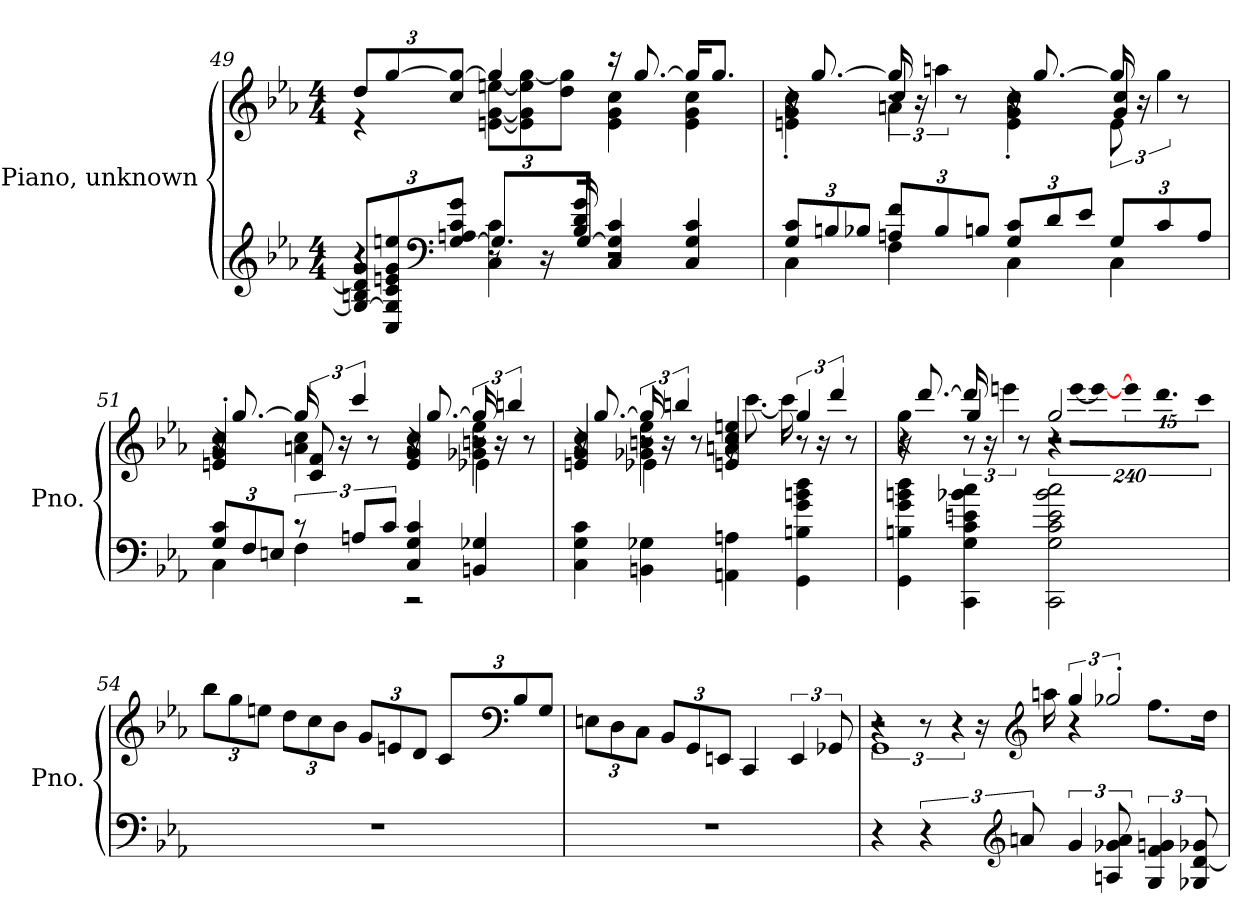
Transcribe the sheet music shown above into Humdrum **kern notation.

**kern	**kern
*part1	*part1
*staff2	*staff1
*I"Piano, unknown	*
*I'Pno.	*
!!LO:LB:g=z
*clefG2	*clefG2
*k[b-e-a-]	*k[b-e-a-]
*M4/4	*M4/4
=49	=49
*^	*
*	*^	*
*	*	*Xbrackettup	*Xbrackettup
*	*	*	*^
4r	4r	12G/_ 12Bn/ 12d/] 12g/L	12dd/L	4r
.	.	12C/ 12G/] 12c/ 12en/ 12g/ 12een/	[12gg/	.
*clefF4	*	*	*	*
.	.	[12G/ 12An/ 12c/ 12g/J	12cc/ 12gg/_J	.
8r	4C\ 4c\	8.G/L]	4gg/]	[12en\ [12g\ [12een\L
.	.	.	.	12e\] 12g\] 12ee\] [12gg\
16r	.	.	.	.
.	.	.	.	12dd\ 12gg\]J
16B/ 16d/ 16g/	.	[16G/Jk	.	.
2r	2r	4C/ 4G/] 4c/	16r	4e\ 4g\ 4cc\
.	.	.	[8.gg/	.
.	.	4C/ 4G/ 4c/	16gg/KL]	4e\ 4g\ 4cc\
.	.	.	8.gg/J	.
*	*v	*v	*	*
=50	=50	=50	=50
*	*	*^	*^
12G/ 12c/L	4C\	16r	4en\' 4g\' 4cc\'	4r	4r
.	.	[8.gg/	.	.	.
12Bn/	.	.	.	.	.
12B-X/J	.	.	.	.	.
*	*	*	*brackettup	*	*
12An/ 12f/L	4F\	16gg/]	12r	4cc/	4an\
.	.	16r	.	.	.
12B-/	.	.	6aan\	.	.
.	.	8r	.	.	.
12Bn/J	.	.	.	.	.
12G/ 12c/L	4C\	16r	4e\' 4g\' 4cc\'	4r	2r
.	.	[8.gg/	.	.	.
12d/	.	.	.	.	.
12e-/J	.	.	.	.	.
12G/L	4C\	16gg/]	12e\	4g/ 4cc/	.
.	.	16r	.	.	.
12c/	.	.	6gg\	.	.
.	.	8r	.	.	.
12A/J	.	.	.	.	.
!!LO:LB:g=z	!!	!!	!!
=51	=51	=51	=51	=51	=51
12G/ 12c/L	4C\	16r	4r	4en/' 4g/' 4cc/'	2r
.	.	[8.gg/	.	.	.
12F/	.	.	.	.	.
12En/J	.	.	.	.	.
*brackettup	*	*	*	*	*
12r	4F\	16gg/]	4an\ 4cc\	12c/ 12f/	.
.	.	16r	.	.	.
12An/L	.	.	.	6ccc/	.
.	.	8r	.	.	.
12c/J	.	.	.	.	.
4C/ 4G/ 4c/	2r	16r	4r	4e/ 4g/ 4cc/	4r
.	.	[8.gg/	.	.	.
4BBn/ 4G-X/	.	16gg/]	4g-X\ 4bn\ 4ee-\	12r	4e-X\
.	.	16r	.	.	.
.	.	.	.	6bbn/	.
.	.	8r	.	.	.
*v	*v	*	*	*	*
=52	=52	=52	=52	=52
4C\ 4G\ 4c\	16r	4r	4en/ 4g/ 4cc/	4r
.	[8.gg/	.	.	.
4BBn\ 4G-X\	16gg/]	4g-X\ 4bn\ 4ee-\	12r	4e-X\
.	16r	.	.	.
.	.	.	6bbn/	.
.	8r	.	.	.
4AAn\ 4An\	4r	16r	4en/ 4an/ 4cc/ 4een/	2r
.	.	[8.ccc\	.	.
4GG\ 4Bn\ 4g\ 4bn\ 4dd\	4gg/	16ccc\]	12r	.
.	.	16r	.	.
.	.	.	6ddd/	.
.	.	8r	.	.
*	*	*	*v	*v
!!LO:LB:g=z
=53	=53	=53	=53
4GG\ 4Bn\ 4g\ 4bn\ 4dd\	16r	4gg\	4r
.	[8.ddd/	.	.
4CC\ 4G\ 4c\ 4en\ 4b-X\ 4cc\	16ddd/]	12r	4gg/
.	16r	.	.
.	.	6eeen\	.
.	8r	.	.
!	!	!LO:N:vis=16	!
2CC\ 2G\ 2c\ 2e\ 2b-\ 2cc\	2r	1920%137r	2gg/
!	!	!LO:N:vis=16	!
.	.	[1920%137eee\KL	.
!	!	!LO:N:vis=8	!
.	.	960%137eee\_	.
.	.	1920ryy	.
!	!	!LO:N:vis=32	!
.	.	640%23eee\KL]	.
!	!	!LO:N:vis=16.	!
.	.	960%103ddd\	.
!	!	!LO:N:vis=16	!
.	.	1920%137ccc\JJ	.
1920ryy	1920ryy	.	1920ryy
*	*v	*v	*v
=54	=54
*	*Xbrackettup
1r	12bb-\L
.	12gg\
.	12een\J
.	12dd\L
.	12cc\
.	12b-\J
.	12g/L
.	12en/
.	12d/J
.	12c/L
*	*clefF4
.	12B-/
.	12G/J
!!LO:PB:g=z
=55	=55
1r	12En\L
.	12D\
.	12C\J
.	12BB-/L
.	12GG/
.	12EEn/J
.	4CC/
*	*brackettup
.	6EE/
.	12GG-X/
=56	=56
*	*^
*	*	*^
4r	3r	4r	1GG
6r	.	8r	.
.	6r	.	.
.	.	16r	.
*clefG2	*	*	*
12an/	.	.	.
*	*clefG2	*	*
.	.	16aan\	.
6g/	6gg/	4r	.
12An/ 12g-X/ 12a/	3gg-X'/	.	.
6G/ 6f/ 6gn/	.	8.ff\L	.
12G-X/ [12d/ 12g-X/	.	.	.
.	.	16dd\Jk	.
*	*v	*v	*v
=	=
*-	*-
